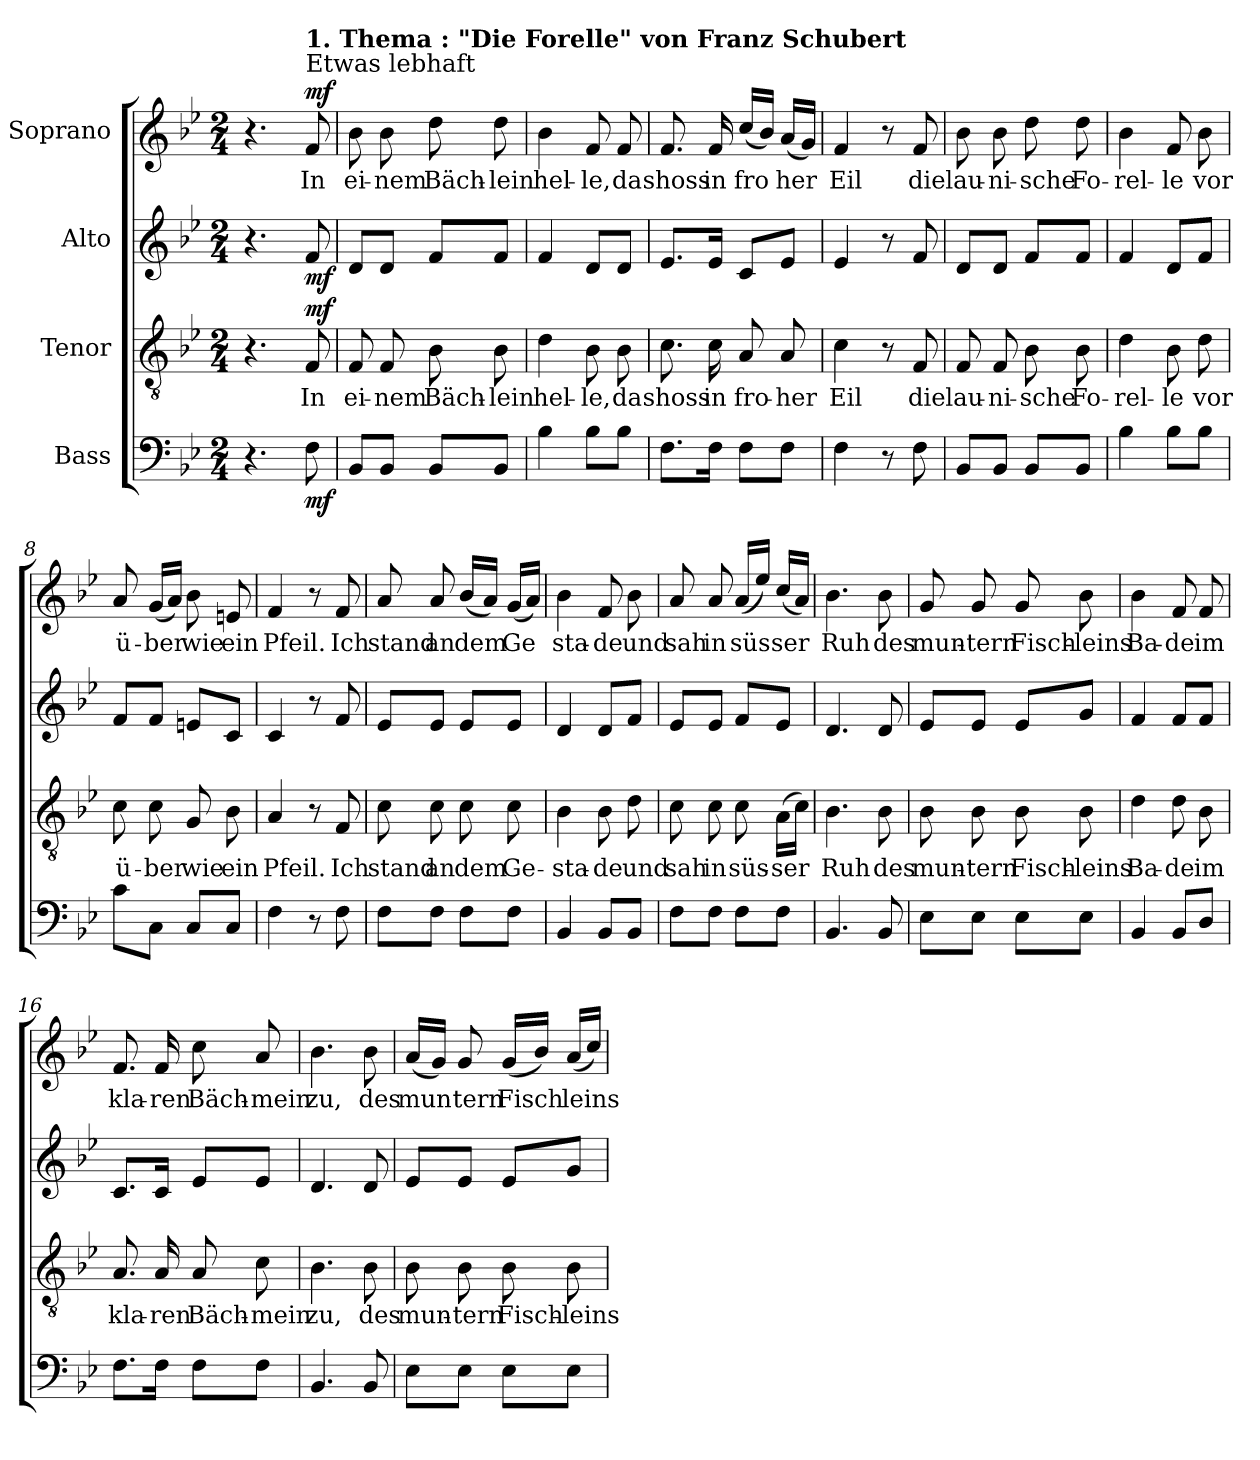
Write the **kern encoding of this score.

**kern	**dynam	**kern	**text	**dynam	**kern	**dynam	**kern	**text	**dynam
*part4	*part4	*part3	*part3	*part3	*part2	*part2	*part1	*part1	*part1
*staff4	*staff4	*staff3	*staff3	*staff3	*staff2	*staff2	*staff1	*staff1	*staff1
*I"Bass	*	*I"Tenor	*	*	*I"Alto	*	*I"Soprano	*	*
*clefF4	*	*clefGv2	*	*	*clefG2	*	*clefG2	*	*
*k[b-e-]	*	*k[b-e-]	*	*	*k[b-e-]	*	*k[b-e-]	*	*
*M2/4	*	*M2/4	*	*	*M2/4	*	*M2/4	*	*
=1	=1	=1	=1	=1	=1	=1	=1	=1	=1
4.r	.	4.r	.	.	4.r	.	4.r	.	.
!	!	!	!	!	!	!	!LO:TX:a:t=Etwas lebhaft	!	!
!	!	!	!	!	!	!	!LO:TX:B:t=1. Thema &colon; "Die Forelle" von Franz Schubert	!	!
!	!LO:DY:b	!	!LO:LY:b	!LO:DY:b	!	!LO:DY:b	!	!LO:LY:b	!LO:DY:b
8F\	mf	8F/	In	mf	8f/	mf	8f/	In	mf
=2	=2	=2	=2	=2	=2	=2	=2	=2	=2
!	!	!	!LO:LY:b	!	!	!	!	!LO:LY:b	!
8BB-/L	.	8F/	ei-	.	8d/L	.	8b-\	ei-	.
!	!	!	!LO:LY:b	!	!	!	!	!LO:LY:b	!
8BB-/J	.	8F/	-nem	.	8d/J	.	8b-\	-nem	.
!	!	!	!LO:LY:b	!	!	!	!	!LO:LY:b	!
8BB-/L	.	8B-\	Bäch-	.	8f/L	.	8dd\	Bäch-	.
!	!	!	!LO:LY:b	!	!	!	!	!LO:LY:b	!
8BB-/J	.	8B-\	-lein	.	8f/J	.	8dd\	-lein	.
=3	=3	=3	=3	=3	=3	=3	=3	=3	=3
!	!	!	!LO:LY:b	!	!	!	!	!LO:LY:b	!
4B-\	.	4d\	hel-	.	4f/	.	4b-\	hel-	.
!	!	!	!LO:LY:b	!	!	!	!	!LO:LY:b	!
8B-\L	.	8B-\	-le,	.	8d/L	.	8f/	-le,	.
!	!	!	!LO:LY:b	!	!	!	!	!LO:LY:b	!
8B-\J	.	8B-\	da	.	8d/J	.	8f/	da	.
=4	=4	=4	=4	=4	=4	=4	=4	=4	=4
!	!	!	!LO:LY:b	!	!	!	!	!LO:LY:b	!
8.F\L	.	8.c\	shoss	.	8.e-/L	.	8.f/	shoss	.
!	!	!	!LO:LY:b	!	!	!	!	!LO:LY:b	!
16F\Jk	.	16c\	in	.	16e-/Jk	.	16f/	in	.
!	!	!	!LO:LY:b	!	!	!	!	!LO:LY:b	!
8F\L	.	8A/	fro-	.	8c/L	.	(<16cc/LL	fro	.
.	.	.	.	.	.	.	16b-/JJ)	.	.
!	!	!	!LO:LY:b	!	!	!	!	!LO:LY:b	!
8F\J	.	8A/	-her	.	8e-/J	.	(<16a/LL	her	.
.	.	.	.	.	.	.	16g/JJ)	.	.
!!LO:LB:g=z
=5	=5	=5	=5	=5	=5	=5	=5	=5	=5
!	!	!	!LO:LY:b	!	!	!	!	!LO:LY:b	!
4F\	.	4c\	Eil	.	4e-/	.	4f/	Eil	.
8r	.	8r	.	.	8r	.	8r	.	.
!	!	!	!LO:LY:b	!	!	!	!	!LO:LY:b	!
8F\	.	8F/	die	.	8f/	.	8f/	die	.
=6	=6	=6	=6	=6	=6	=6	=6	=6	=6
!	!	!	!LO:LY:b	!	!	!	!	!LO:LY:b	!
8BB-/L	.	8F/	lau-	.	8d/L	.	8b-\	lau-	.
!	!	!	!LO:LY:b	!	!	!	!	!LO:LY:b	!
8BB-/J	.	8F/	-ni-	.	8d/J	.	8b-\	-ni-	.
!	!	!	!LO:LY:b	!	!	!	!	!LO:LY:b	!
8BB-/L	.	8B-\	-sche	.	8f/L	.	8dd\	-sche	.
!	!	!	!LO:LY:b	!	!	!	!	!LO:LY:b	!
8BB-/J	.	8B-\	Fo-	.	8f/J	.	8dd\	Fo-	.
=7	=7	=7	=7	=7	=7	=7	=7	=7	=7
!	!	!	!LO:LY:b	!	!	!	!	!LO:LY:b	!
4B-\	.	4d\	-rel-	.	4f/	.	4b-\	-rel-	.
!	!	!	!LO:LY:b	!	!	!	!	!LO:LY:b	!
8B-\L	.	8B-\	-le	.	8d/L	.	8f/	-le	.
!	!	!	!LO:LY:b	!	!	!	!	!LO:LY:b	!
8B-\J	.	8d\	vor	.	8f/J	.	8b-\	vor	.
=8	=8	=8	=8	=8	=8	=8	=8	=8	=8
!	!	!	!LO:LY:b	!	!	!	!	!LO:LY:b	!
8c\L	.	8c\	ü-	.	8f/L	.	8a/	ü-	.
!	!	!	!LO:LY:b	!	!	!	!	!LO:LY:b	!
8C\J	.	8c\	-ber	.	8f/J	.	(<16g/LL	-ber	.
.	.	.	.	.	.	.	16a/JJ)	.	.
!	!	!	!LO:LY:b	!	!	!	!	!LO:LY:b	!
8C/L	.	8G/	wie	.	8en/L	.	8b-\	wie	.
!	!	!	!LO:LY:b	!	!	!	!	!LO:LY:b	!
8C/J	.	8B-\	ein	.	8c/J	.	8en/	ein	.
!!LO:LB:g=z
=9	=9	=9	=9	=9	=9	=9	=9	=9	=9
!	!	!	!LO:LY:b	!	!	!	!	!LO:LY:b	!
4F\	.	4A/	Pfeil.	.	4c/	.	4f/	Pfeil.	.
8r	.	8r	.	.	8r	.	8r	.	.
!	!	!	!LO:LY:b	!	!	!	!	!LO:LY:b	!
8F\	.	8F/	Ich	.	8f/	.	8f/	Ich	.
=10	=10	=10	=10	=10	=10	=10	=10	=10	=10
!	!	!	!LO:LY:b	!	!	!	!	!LO:LY:b	!
8F\L	.	8c\	stand	.	8e-/L	.	8a/	stand	.
!	!	!	!LO:LY:b	!	!	!	!	!LO:LY:b	!
8F\J	.	8c\	an	.	8e-/J	.	8a/	an	.
!	!	!	!LO:LY:b	!	!	!	!	!LO:LY:b	!
8F\L	.	8c\	dem	.	8e-/L	.	(<16b-/LL	dem	.
.	.	.	.	.	.	.	16a/JJ)	.	.
!	!	!	!LO:LY:b	!	!	!	!	!LO:LY:b	!
8F\J	.	8c\	Ge-	.	8e-/J	.	(<16g/LL	Ge	.
.	.	.	.	.	.	.	16a/JJ)	.	.
=11	=11	=11	=11	=11	=11	=11	=11	=11	=11
!	!	!	!LO:LY:b	!	!	!	!	!LO:LY:b	!
4BB-/	.	4B-\	-sta-	.	4d/	.	4b-\	sta-	.
!	!	!	!LO:LY:b	!	!	!	!	!LO:LY:b	!
8BB-/L	.	8B-\	-de	.	8d/L	.	8f/	-de	.
!	!	!	!LO:LY:b	!	!	!	!	!LO:LY:b	!
8BB-/J	.	8d\	und	.	8f/J	.	8b-\	und	.
=12	=12	=12	=12	=12	=12	=12	=12	=12	=12
!	!	!	!LO:LY:b	!	!	!	!	!LO:LY:b	!
8F\L	.	8c\	sah	.	8e-/L	.	8a/	sah	.
!	!	!	!LO:LY:b	!	!	!	!	!LO:LY:b	!
8F\J	.	8c\	in	.	8e-/J	.	8a/	in	.
!	!	!	!LO:LY:b	!	!	!	!	!LO:LY:b	!
8F\L	.	8c\	süs-	.	8f/L	.	(<16a/LL	süs	.
.	.	.	.	.	.	.	16ee-/JJ)	.	.
!	!	!	!LO:LY:b	!	!	!	!	!LO:LY:b	!
8F\J	.	(>16A\LL	-ser	.	8e-/J	.	(<16cc/LL	ser	.
.	.	16c\JJ)	.	.	.	.	16a/JJ)	.	.
!!LO:LB:g=z
=13	=13	=13	=13	=13	=13	=13	=13	=13	=13
!	!	!	!LO:LY:b	!	!	!	!	!LO:LY:b	!
4.BB-/	.	4.B-\	Ruh	.	4.d/	.	4.b-\	Ruh	.
!	!	!	!LO:LY:b	!	!	!	!	!LO:LY:b	!
8BB-/	.	8B-\	des	.	8d/	.	8b-\	des	.
=14	=14	=14	=14	=14	=14	=14	=14	=14	=14
!	!	!	!LO:LY:b	!	!	!	!	!LO:LY:b	!
8E-\L	.	8B-\	mun-	.	8e-/L	.	8g/	mun-	.
!	!	!	!LO:LY:b	!	!	!	!	!LO:LY:b	!
8E-\J	.	8B-\	-tern	.	8e-/J	.	8g/	-tern	.
!	!	!	!LO:LY:b	!	!	!	!	!LO:LY:b	!
8E-\L	.	8B-\	Fisch-	.	8e-/L	.	8g/	Fisch-	.
!	!	!	!LO:LY:b	!	!	!	!	!LO:LY:b	!
8E-\J	.	8B-\	-leins	.	8g/J	.	8b-\	-leins	.
=15	=15	=15	=15	=15	=15	=15	=15	=15	=15
!	!	!	!LO:LY:b	!	!	!	!	!LO:LY:b	!
4BB-/	.	4d\	Ba-	.	4f/	.	4b-\	Ba-	.
!	!	!	!LO:LY:b	!	!	!	!	!LO:LY:b	!
8BB-/L	.	8d\	-de	.	8f/L	.	8f/	-de	.
!	!	!	!LO:LY:b	!	!	!	!	!LO:LY:b	!
8D/J	.	8B-\	im	.	8f/J	.	8f/	im	.
=16	=16	=16	=16	=16	=16	=16	=16	=16	=16
!	!	!	!LO:LY:b	!	!	!	!	!LO:LY:b	!
8.F\L	.	8.A/	kla-	.	8.c/L	.	8.f/	kla-	.
!	!	!	!LO:LY:b	!	!	!	!	!LO:LY:b	!
16F\Jk	.	16A/	-ren	.	16c/Jk	.	16f/	-ren	.
!	!	!	!LO:LY:b	!	!	!	!	!LO:LY:b	!
8F\L	.	8A/	Bäch-	.	8e-/L	.	8cc\	Bäch-	.
!	!	!	!LO:LY:b	!	!	!	!	!LO:LY:b	!
8F\J	.	8c\	-mein	.	8e-/J	.	8a/	-mein	.
=17	=17	=17	=17	=17	=17	=17	=17	=17	=17
!	!	!	!LO:LY:b	!	!	!	!	!LO:LY:b	!
4.BB-/	.	4.B-\	zu,	.	4.d/	.	4.b-\	zu,	.
!	!	!	!LO:LY:b	!	!	!	!	!LO:LY:b	!
8BB-/	.	8B-\	des	.	8d/	.	8b-\	des	.
!!LO:LB:g=z
=18	=18	=18	=18	=18	=18	=18	=18	=18	=18
!	!	!	!LO:LY:b	!	!	!	!	!LO:LY:b	!
8E-\L	.	8B-\	mun-	.	8e-/L	.	(<16a/LL	mun	.
.	.	.	.	.	.	.	16g/JJ)	.	.
!	!	!	!LO:LY:b	!	!	!	!	!LO:LY:b	!
8E-\J	.	8B-\	-tern	.	8e-/J	.	8g/	tern	.
!	!	!	!LO:LY:b	!	!	!	!	!LO:LY:b	!
8E-\L	.	8B-\	Fisch-	.	8e-/L	.	(<16g/LL	Fisch	.
.	.	.	.	.	.	.	16b-/JJ)	.	.
!	!	!	!LO:LY:b	!	!	!	!	!LO:LY:b	!
8E-\J	.	8B-\	-leins	.	8g/J	.	(<16a/LL	leins	.
.	.	.	.	.	.	.	16cc/JJ)	.	.
=	=	=	=	=	=	=	=	=	=
*-	*-	*-	*-	*-	*-	*-	*-	*-	*-
